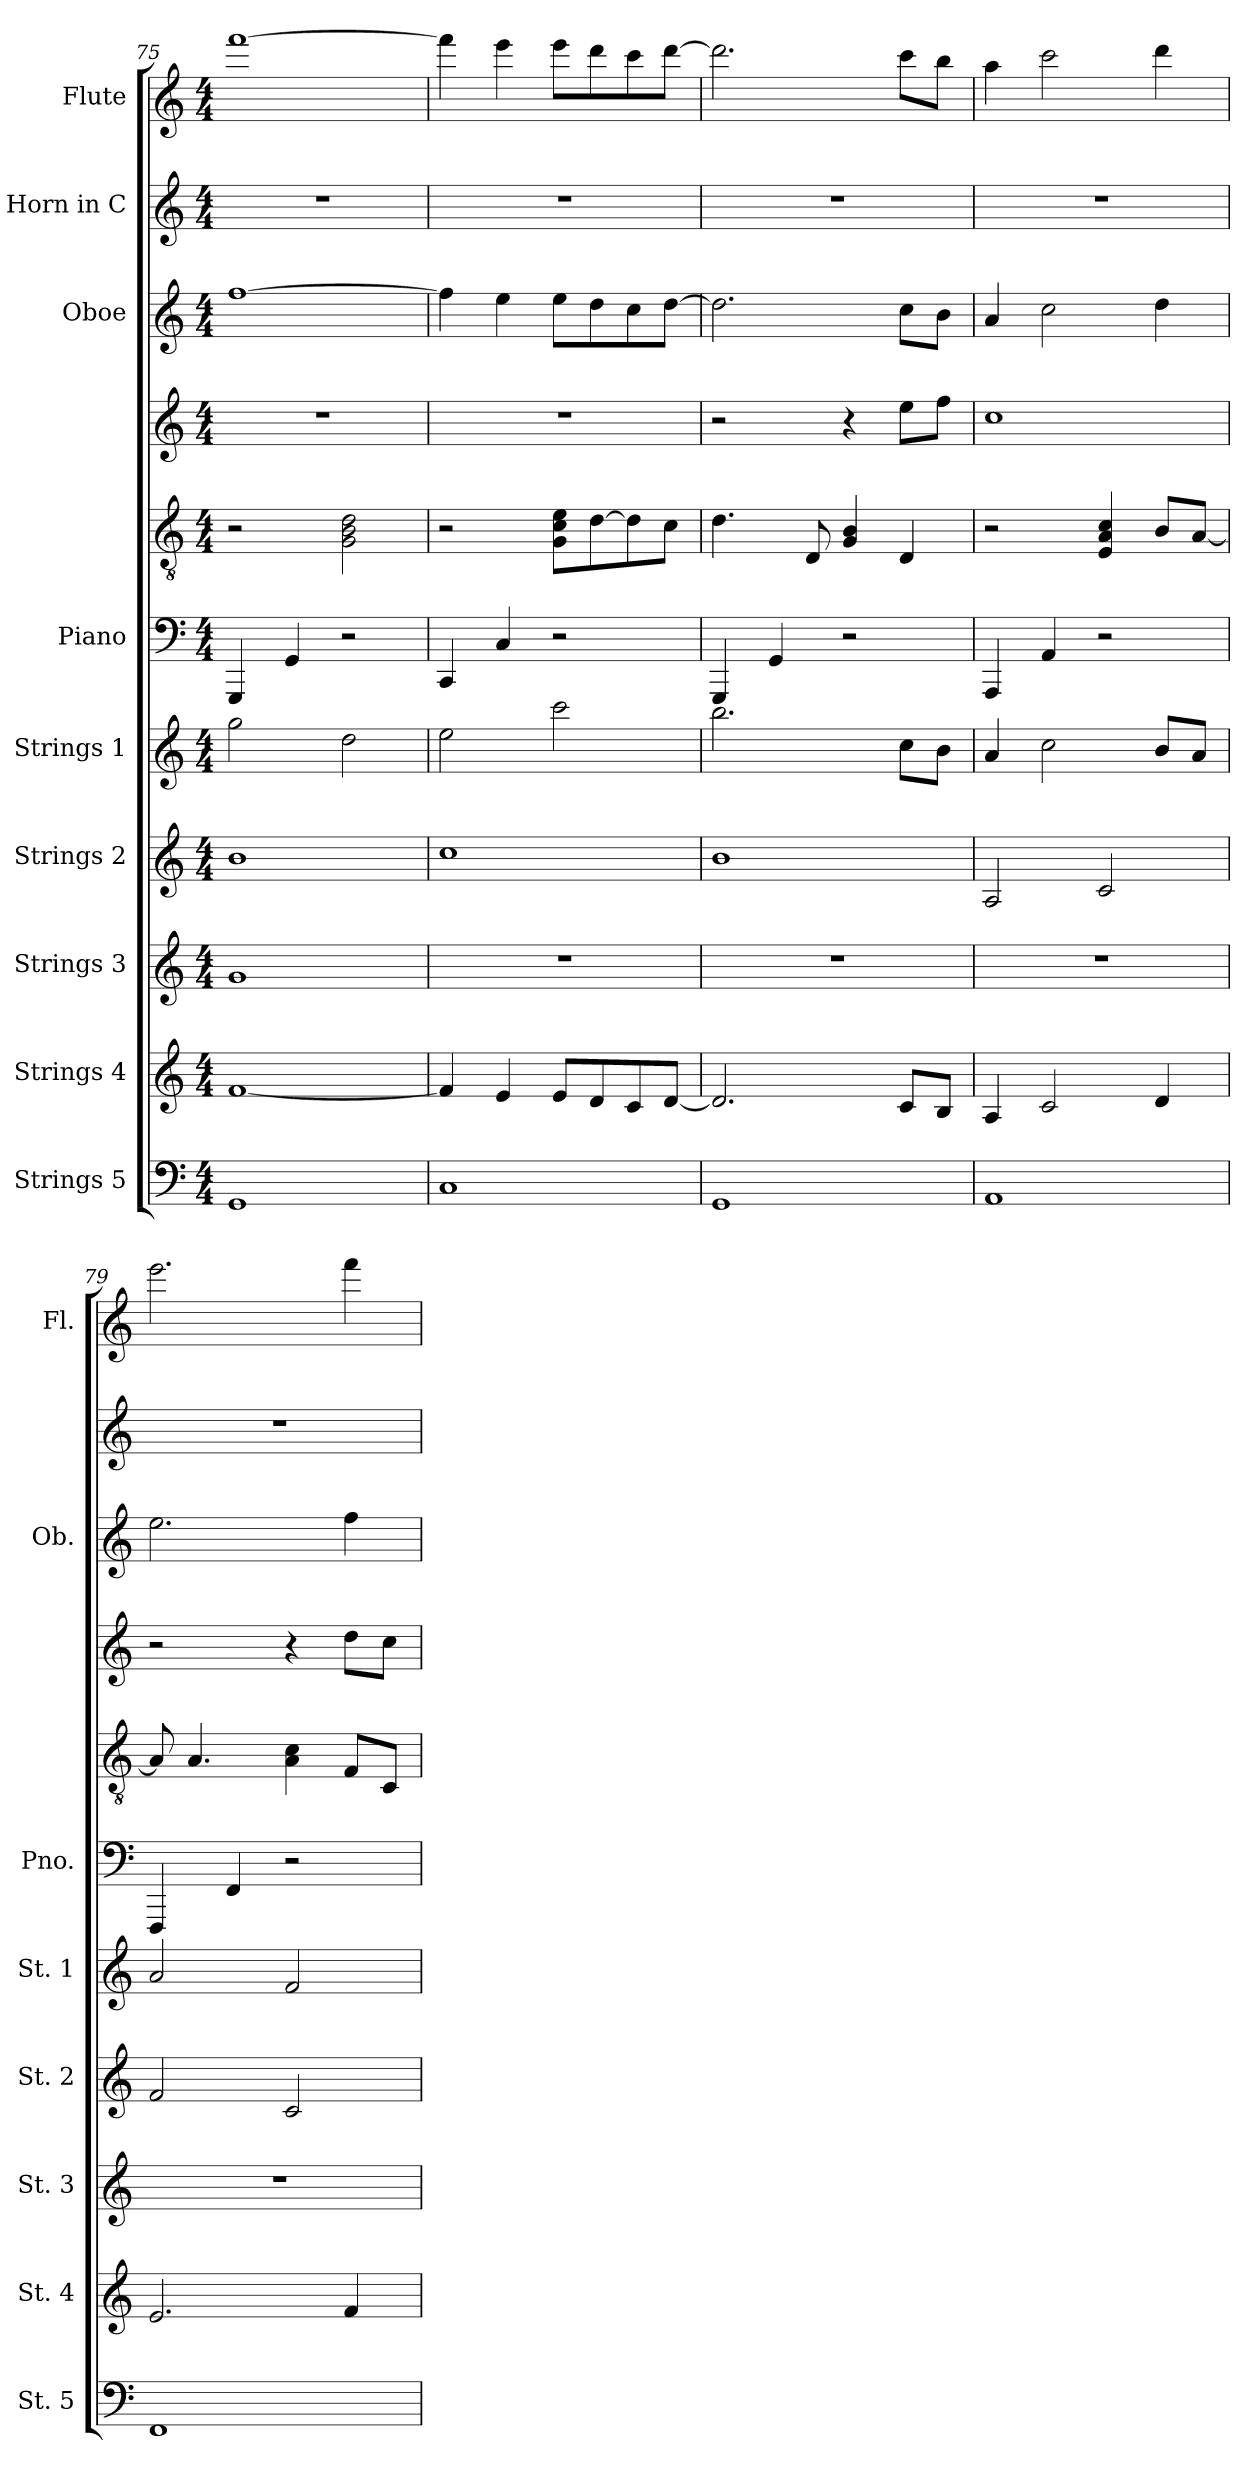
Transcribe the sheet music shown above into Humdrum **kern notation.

**kern	**kern	**kern	**kern	**kern	**kern	**kern	**kern	**kern	**kern	**kern
*part9	*part8	*part7	*part6	*part5	*part4	*part4	*part4	*part3	*part2	*part1
*staff11	*staff10	*staff9	*staff8	*staff7	*staff6	*staff5	*staff4	*staff3	*staff2	*staff1
*I"Strings 5	*I"Strings 4	*I"Strings 3	*I"Strings 2	*I"Strings 1	*I"Piano	*	*	*I"Oboe	*I"Horn in C	*I"Flute
*I'St. 5	*I'St. 4	*I'St. 3	*I'St. 2	*I'St. 1	*I'Pno.	*	*	*I'Ob.	*	*I'Fl.
*clefF4	*clefG2	*clefG2	*clefG2	*clefG2	*clefF4	*clefGv2	*clefG2	*clefG2	*clefG2	*clefG2
*	*	*	*	*	*	*	*	*	*ITrd7c12	*
*k[]	*k[]	*k[]	*k[]	*k[]	*k[]	*k[]	*k[]	*k[]	*k[]	*k[]
*M4/4	*M4/4	*M4/4	*M4/4	*M4/4	*M4/4	*M4/4	*M4/4	*M4/4	*M4/4	*M4/4
=75	=75	=75	=75	=75	=75	=75	=75	=75	=75	=75
1GG	[1f	1g	1b	2gg\	4GGG/	2r	1r	[1ff	1r	[1fff
.	.	.	.	.	4GG/	.	.	.	.	.
.	.	.	.	2dd\	2r	2G\ 2B\ 2d\	.	.	.	.
=76	=76	=76	=76	=76	=76	=76	=76	=76	=76	=76
1C	4f/]	1r	1cc	2ee\	4CC/	2r	1r	4ff\]	1r	4fff\]
.	4e/	.	.	.	4C/	.	.	4ee\	.	4eee\
.	8e/L	.	.	2ccc\	2r	8G\ 8c\ 8e\L	.	8ee\L	.	8eee\L
.	8d/	.	.	.	.	[8d\	.	8dd\	.	8ddd\
.	8c/	.	.	.	.	8d\]	.	8cc\	.	8ccc\
.	[8d/J	.	.	.	.	8c\J	.	[8dd\J	.	[8ddd\J
=77	=77	=77	=77	=77	=77	=77	=77	=77	=77	=77
1GG	2.d/]	1r	1b	2.bb\	4GGG/	4.d\	2r	2.dd\]	1r	2.ddd\]
.	.	.	.	.	4GG/	.	.	.	.	.
.	.	.	.	.	.	8D/	.	.	.	.
.	.	.	.	.	2r	4G/ 4B/	4r	.	.	.
.	8c/L	.	.	8cc\L	.	4D/	8ee\L	8cc\L	.	8ccc\L
.	8B/J	.	.	8b\J	.	.	8ff\J	8b\J	.	8bb\J
!!LO:PB:g=z
=78	=78	=78	=78	=78	=78	=78	=78	=78	=78	=78
1AA	4A/	1r	2A/	4a/	4AAA/	2r	1cc	4a/	1r	4aa\
.	2c/	.	.	2cc\	4AA/	.	.	2cc\	.	2ccc\
.	.	.	2c/	.	2r	4E/ 4A/ 4c/	.	.	.	.
.	4d/	.	.	8b/L	.	8B/L	.	4dd\	.	4ddd\
.	.	.	.	8a/J	.	[8A/J	.	.	.	.
=79	=79	=79	=79	=79	=79	=79	=79	=79	=79	=79
1FF	2.e/	1r	2f/	2a/	4FFF/	8A/]	2r	2.ee\	1r	2.eee\
.	.	.	.	.	.	4.A/	.	.	.	.
.	.	.	.	.	4FF/	.	.	.	.	.
.	.	.	2c/	2f/	2r	4A\ 4c\	4r	.	.	.
.	4f/	.	.	.	.	8F/L	8dd\L	4ff\	.	4fff\
.	.	.	.	.	.	8C/J	8cc\J	.	.	.
=	=	=	=	=	=	=	=	=	=	=
*-	*-	*-	*-	*-	*-	*-	*-	*-	*-	*-
